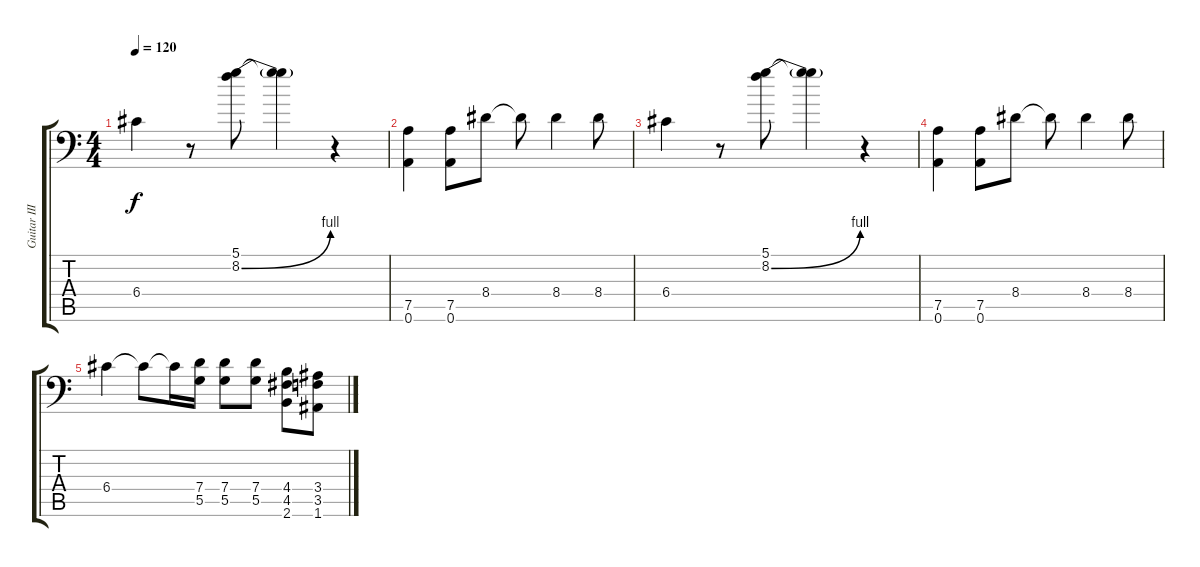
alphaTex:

\track ("Guitar III" "Guitar III") {instrument distortionguitar}
\staff {score tabs}
\tuning (D4 A3 F3 G2 D2 A1) {hide}
\ts (4 4)
\tempo 120
\clef f4
\ks c
6.4.4{dy f} r.8 (5.1 8.2{be (bend 0 0 60 4)}).8 (5.1{t} 8.2{t}).4 r.4 |
(7.5 0.6).4 (7.5 0.6).8 8.4.8 8.4{t}.8 8.4.4 8.4.8 |
6.4.4 r.8 (5.1 8.2{be (bend 0 0 60 4)}).8 (5.1{t} 8.2{t}).4 r.4 |
(7.5 0.6).4 (7.5 0.6).8 8.4.8 8.4{t}.8 8.4.4 8.4.8 |
6.4.4 6.4{t}.8 6.4{t}.16 (7.4 5.5).16 (7.4 5.5).8 (7.4 5.5).8 (4.4 4.5 2.6).8 (3.4 3.5 1.6).8
